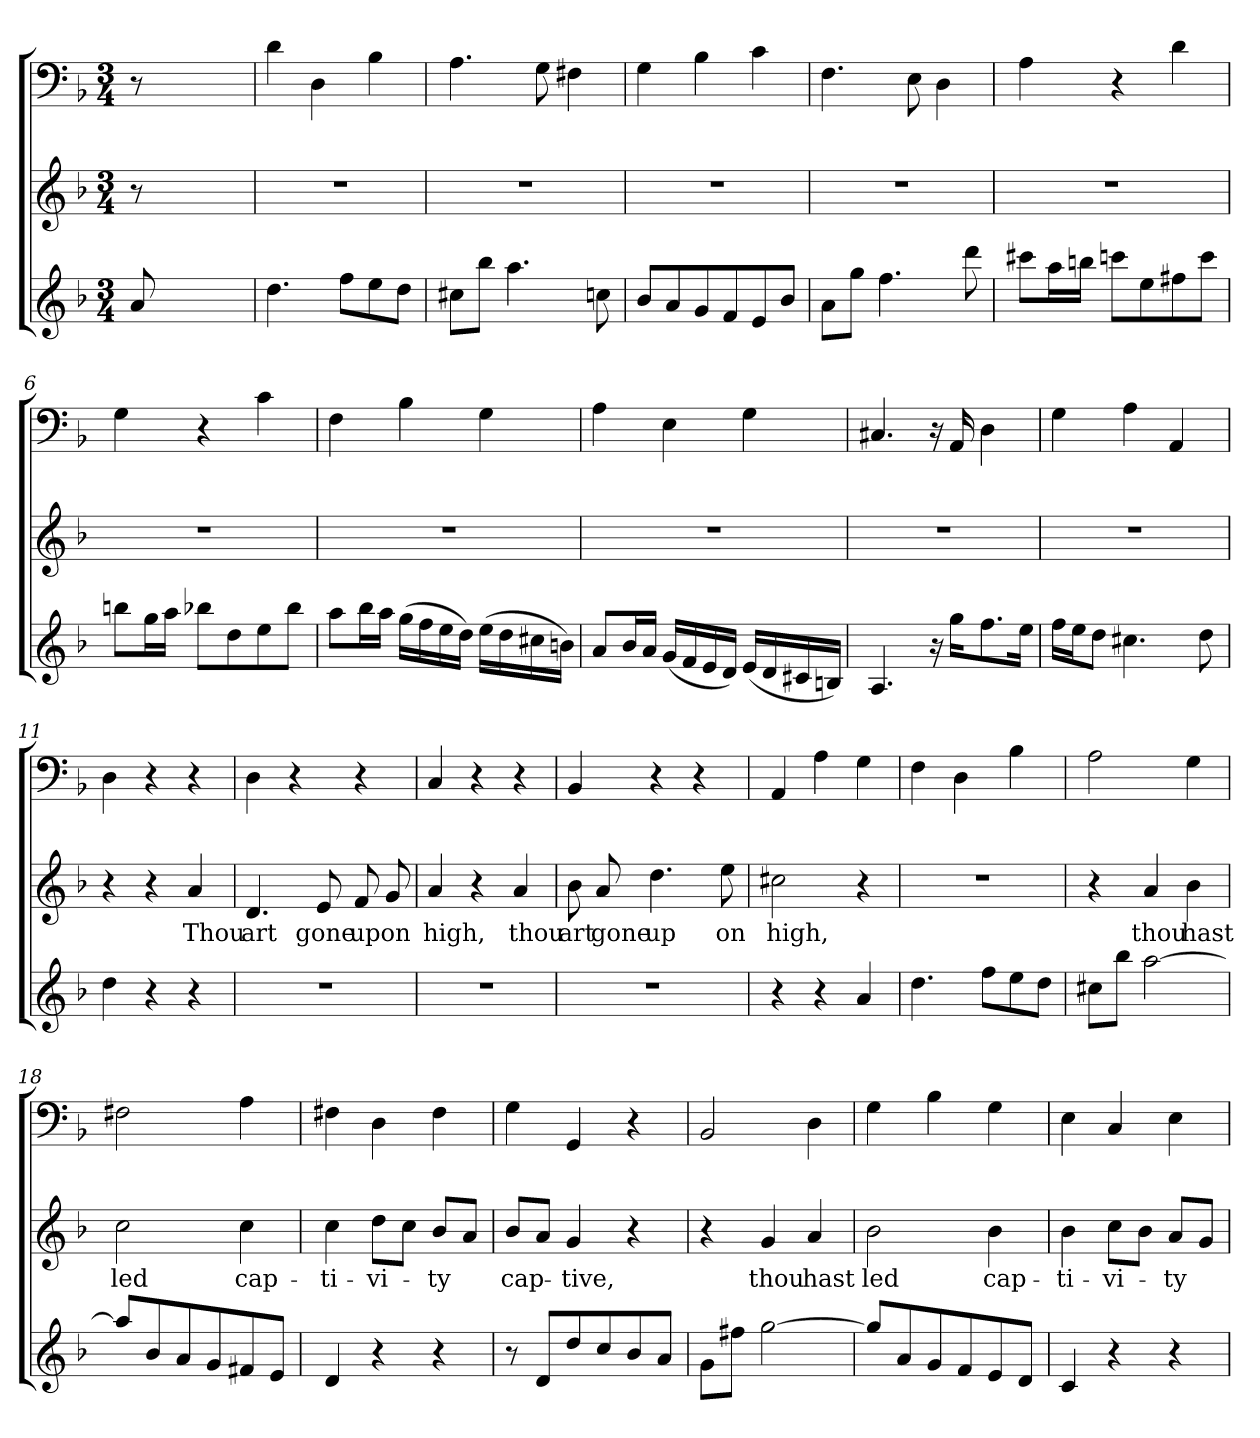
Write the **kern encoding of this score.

**kern	**kern	**text	**kern
*part3	*part2	*part2	*part1
*staff3	*staff2	*staff2	*staff1
*clefG2	*clefG2	*	*clefF4
*k[b-]	*k[b-]	*	*k[b-]
*d:	*d:	*	*d:
*M3/4	*M3/4	*	*M3/4
=	=	=	=
8a/	8r	.	8r
2ryy	2ryy	.	2ryy
8ryy	8ryy	.	8ryy
=1	=1	=1	=1
4.dd\	2.r	.	4d\
.	.	.	4D\
8ff\L	.	.	.
8ee\	.	.	4B-\
8dd\J	.	.	.
=2	=2	=2	=2
8cc#X\L	2.r	.	4.A\
8bb-\J	.	.	.
4.aa\	.	.	.
.	.	.	8G\
.	.	.	4F#X\
8ccn\	.	.	.
=3	=3	=3	=3
8b-/L	2.r	.	4G\
8a/	.	.	.
8g/	.	.	4B-\
8f/	.	.	.
8e/	.	.	4c\
8b-/J	.	.	.
=4	=4	=4	=4
8a\L	2.r	.	4.F\
8gg\J	.	.	.
4.ff\	.	.	.
.	.	.	8E\
.	.	.	4D\
8ddd\	.	.	.
=5	=5	=5	=5
8ccc#X\L	2.r	.	4A\
16aa\L	.	.	.
16bbn\JJ	.	.	.
8cccn\L	.	.	4r
8ee\	.	.	.
8ff#X\	.	.	4d\
8ccc\J	.	.	.
=6	=6	=6	=6
8bbn\L	2.r	.	4G\
16gg\L	.	.	.
16aa\JJ	.	.	.
8bb-X\L	.	.	4r
8dd\	.	.	.
8ee\	.	.	4c\
8bb-\J	.	.	.
=7	=7	=7	=7
8aa\L	2.r	.	4F\
16bb-\L	.	.	.
16aa\JJ	.	.	.
(16gg\LL	.	.	4B-\
16ff\	.	.	.
16ee\	.	.	.
16dd\JJ)	.	.	.
(16ee\LL	.	.	4G\
16dd\	.	.	.
16cc#X\	.	.	.
16bn\JJ)	.	.	.
=8	=8	=8	=8
8a/L	2.r	.	4A\
16b-/L	.	.	.
16a/JJ	.	.	.
(16g/LL	.	.	4E\
16f/	.	.	.
16e/	.	.	.
16d/JJ)	.	.	.
(16e/LL	.	.	4G\
16d/	.	.	.
16c#X/	.	.	.
16Bn/JJ)	.	.	.
=9	=9	=9	=9
4.A/	2.r	.	4.C#X/
16r	.	.	16r
16gg\KL	.	.	16AA/
8.ff\	.	.	4D\
16ee\Jk	.	.	.
=10	=10	=10	=10
16ff\LL	2.r	.	4G\
16ee\J	.	.	.
8dd\J	.	.	.
4.cc#X\	.	.	4A\
.	.	.	4AA/
8dd\	.	.	.
=11	=11	=11	=11
4dd\	4r	.	4D\
4r	4r	.	4r
4r	4a/	Thou	4r
=12	=12	=12	=12
2.r	4.d/	art	4D\
.	.	.	4r
.	8e/	gone	.
.	8f/	up	4r
.	8g/	on	.
=13	=13	=13	=13
2.r	4a/	high,	4C/
.	4r	.	4r
.	4a/	thou	4r
=14	=14	=14	=14
2.r	8b-\	art	4BB-/
.	8a/	gone	.
.	4.dd\	up	4r
.	.	.	4r
.	8ee\	on	.
=15	=15	=15	=15
4r	2cc#X\	high,	4AA/
4r	.	.	4A\
4a/	4r	.	4G\
=16	=16	=16	=16
4.dd\	2.r	.	4F\
.	.	.	4D\
8ff\L	.	.	.
8ee\	.	.	4B-\
8dd\J	.	.	.
=17	=17	=17	=17
8cc#X\L	4r	.	2A\
8bb-\J	.	.	.
[2aa\	4a/	thou	.
.	4b-\	hast	4G\
=18	=18	=18	=18
8aa/L]	2cc\	led	2F#X\
8b-/	.	.	.
8a/	.	.	.
8g/	.	.	.
8f#X/	4cc\	cap-	4A\
8e/J	.	.	.
=19	=19	=19	=19
4d/	4cc\	-ti-	4F#X\
4r	8dd\L	-vi-	4D\
.	8cc\J	.	.
4r	8b-/L	-ty	4F#\
.	8a/J	.	.
=20	=20	=20	=20
8r	8b-/L	cap-	4G\
8d/L	8a/J	.	.
8dd/	4g/	-tive,	4GG/
8cc/	.	.	.
8b-/	4r	.	4r
8a/J	.	.	.
=21	=21	=21	=21
8g\L	4r	.	2BB-/
8ff#X\J	.	.	.
[2gg\	4g/	thou	.
.	4a/	hast	4D\
=22	=22	=22	=22
8gg/L]	2b-\	led	4G\
8a/	.	.	.
8g/	.	.	4B-\
8f/	.	.	.
8e/	4b-\	cap-	4G\
8d/J	.	.	.
=23	=23	=23	=23
4c/	4b-\	-ti-	4E\
4r	8cc\L	-vi-	4C/
.	8b-\J	.	.
4r	8a/L	-ty	4E\
.	8g/J	.	.
=	=	=	=
*-	*-	*-	*-
